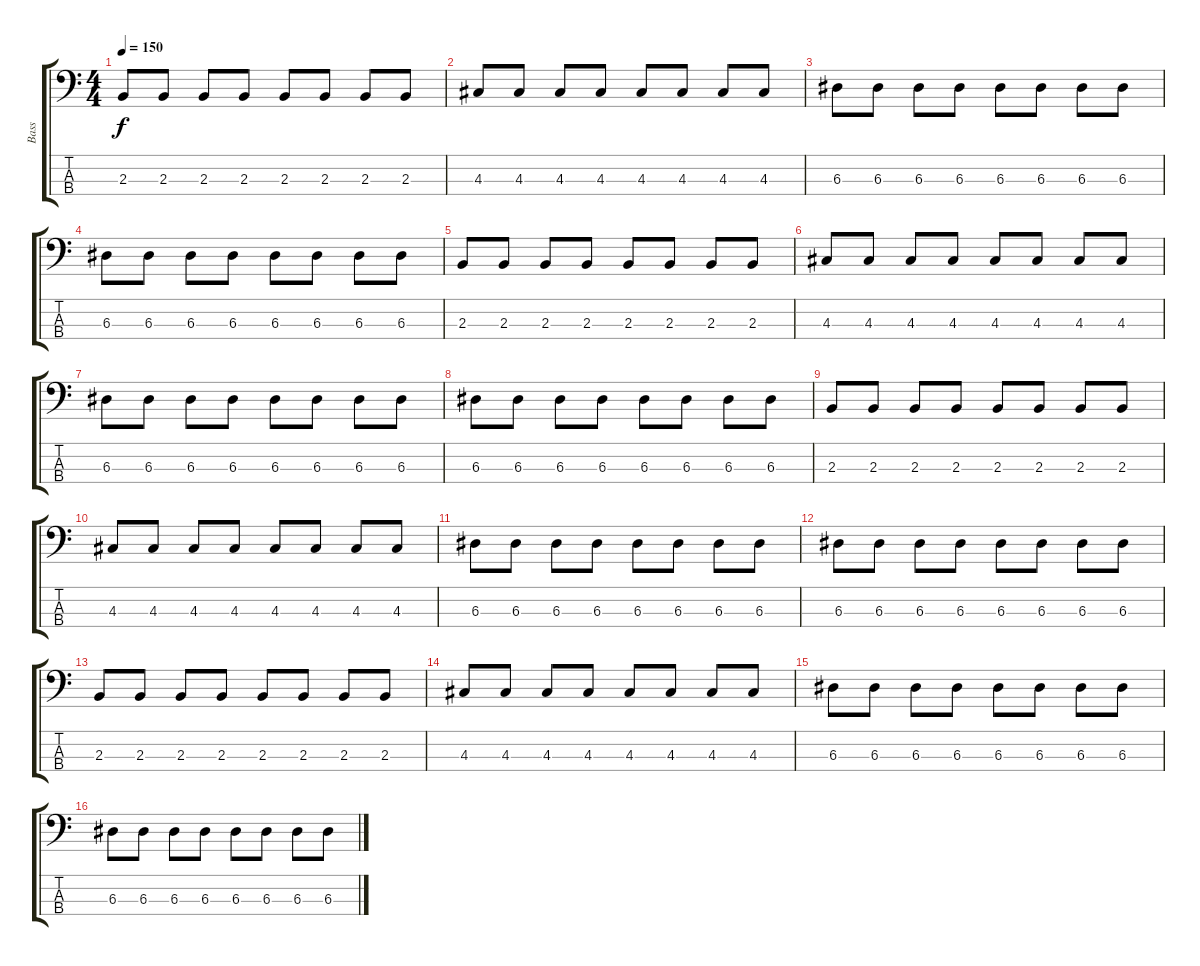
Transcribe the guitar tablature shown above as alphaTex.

\track ("Bass" "Bass") {instrument electricbasspick}
\staff {score tabs}
\tuning (G2 D2 A1 E1) {hide}
\ts (4 4)
\tempo 150
\clef f4
\ks c
2.3.8{dy f} 2.3.8 2.3.8 2.3.8 2.3.8 2.3.8 2.3.8 2.3.8 |
4.3.8 4.3.8 4.3.8 4.3.8 4.3.8 4.3.8 4.3.8 4.3.8 |
6.3.8 6.3.8 6.3.8 6.3.8 6.3.8 6.3.8 6.3.8 6.3.8 |
6.3.8 6.3.8 6.3.8 6.3.8 6.3.8 6.3.8 6.3.8 6.3.8 |
2.3.8 2.3.8 2.3.8 2.3.8 2.3.8 2.3.8 2.3.8 2.3.8 |
4.3.8 4.3.8 4.3.8 4.3.8 4.3.8 4.3.8 4.3.8 4.3.8 |
6.3.8 6.3.8 6.3.8 6.3.8 6.3.8 6.3.8 6.3.8 6.3.8 |
6.3.8 6.3.8 6.3.8 6.3.8 6.3.8 6.3.8 6.3.8 6.3.8 |
2.3.8 2.3.8 2.3.8 2.3.8 2.3.8 2.3.8 2.3.8 2.3.8 |
4.3.8 4.3.8 4.3.8 4.3.8 4.3.8 4.3.8 4.3.8 4.3.8 |
6.3.8 6.3.8 6.3.8 6.3.8 6.3.8 6.3.8 6.3.8 6.3.8 |
6.3.8 6.3.8 6.3.8 6.3.8 6.3.8 6.3.8 6.3.8 6.3.8 |
2.3.8 2.3.8 2.3.8 2.3.8 2.3.8 2.3.8 2.3.8 2.3.8 |
4.3.8 4.3.8 4.3.8 4.3.8 4.3.8 4.3.8 4.3.8 4.3.8 |
6.3.8 6.3.8 6.3.8 6.3.8 6.3.8 6.3.8 6.3.8 6.3.8 |
6.3.8 6.3.8 6.3.8 6.3.8 6.3.8 6.3.8 6.3.8 6.3.8
